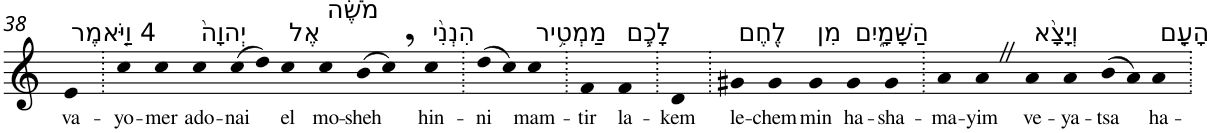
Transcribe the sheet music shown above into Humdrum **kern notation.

**kern	**text
*part1	*part1
*staff1	*staff1
*I"Piano	*
*I'Pno	*
!!LO:PB:g=z
*clefG2	*
*k[]	*
=38	=38
!LO:TX:a:t=4 וַיֹּ֤אמֶר	!
!	!LO:LY:b
4e	va-
=39.	=39.
!	!LO:LY:b
4cc	-yo-
!	!LO:LY:b
4cc	-mer
!LO:TX:a:t=יְהוָה֙	!
!	!LO:LY:b
4cc	ado-
!	!LO:LY:b
(>8cc	-nai
8dd)	.
!LO:TX:a:t=אֶל	!
!	!LO:LY:b
4cc	el
!LO:TX:a:t=מֹשֶׁ֔ה	!
!	!LO:LY:b
4cc	mo-
!	!LO:LY:b
(>8b	-sheh
8cc,)	.
!LO:TX:a:t=הִנְנִ֨י	!
!	!LO:LY:b
4cc	hin-
=40.	=40.
!	!LO:LY:b
(>8dd	-ni
8cc)	.
!LO:TX:a:t=מַמְטִ֥יר	!
!	!LO:LY:b
4cc	mam-
=41.	=41.
!	!LO:LY:b
4f	-tir
!LO:TX:a:t=לָכֶ֛ם	!
!	!LO:LY:b
4f	la-
=42.	=42.
!	!LO:LY:b
4d	-kem
=43.	=43.
!LO:TX:a:t=לֶ֖חֶם	!
!	!LO:LY:b
4g#X	le-
!	!LO:LY:b
4g#	-chem
!LO:TX:a:t=מִן	!
!	!LO:LY:b
4g#	min
!LO:TX:a:t=הַשָּׁמָ֑יִם	!
!	!LO:LY:b
4g#	ha-
!	!LO:LY:b
4g#	-sha-
=44.	=44.
!	!LO:LY:b
4a	-ma-
!	!LO:LY:b
4aZ	-yim
!LO:TX:a:t=וְיָצָ֨א	!
!	!LO:LY:b
4a	ve-
!	!LO:LY:b
4a	-ya-
!	!LO:LY:b
(>8b	-tsa
8a)	.
!LO:TX:a:t=הָעָ֤ם	!
!	!LO:LY:b
4a	ha-
=.	=.
*-	*-
